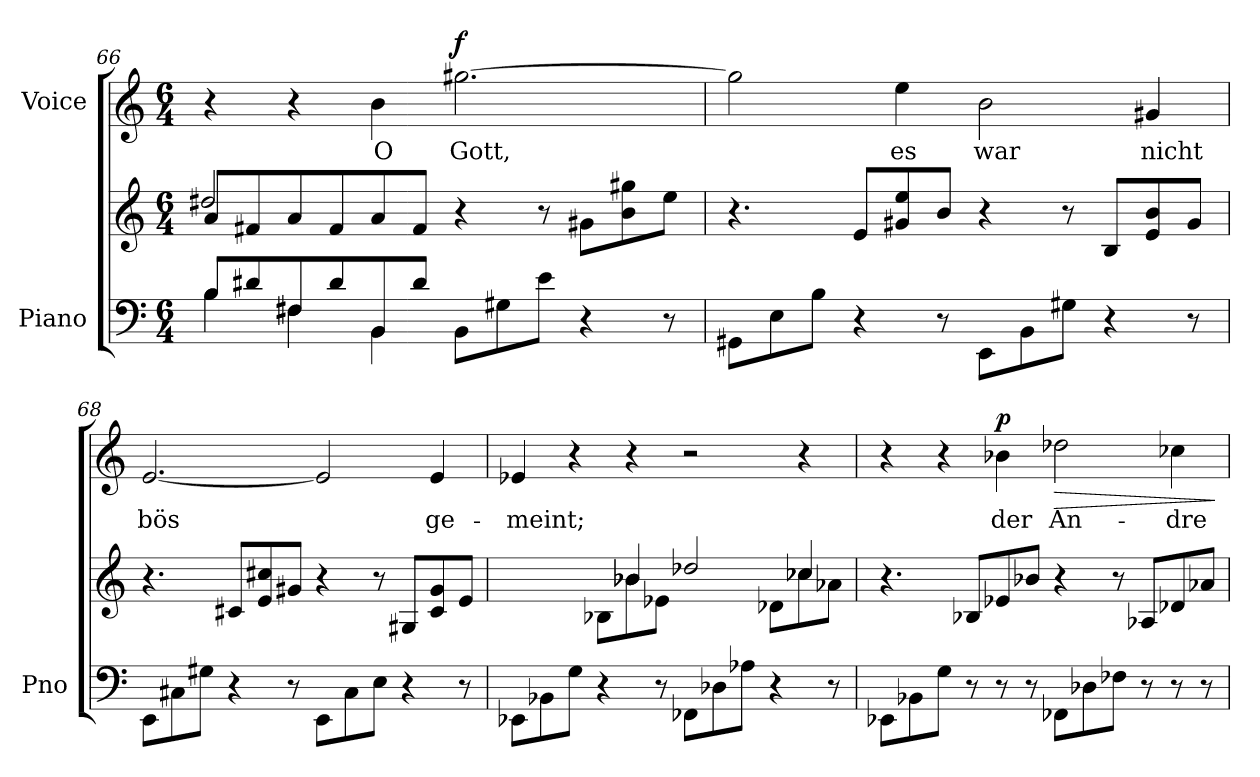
**kern	**kern	**kern	**text	**dynam
*part2	*part2	*part1	*part1	*part1
*staff3	*staff2	*staff1	*staff1	*staff1
*I"Piano	*	*I"Voice	*	*
*I'Pno	*	*	*	*
!!LO:LB:g=z
*clefF4	*clefG2	*clefG2	*	*
*k[]	*k[]	*k[]	*	*
*M6/4	*M6/4	*M6/4	*	*
=66	=66	=66	=66	=66
*^	*^	*	*	*
8B/L	4B\	8a/L	2dd#X/	4r	.	.
8d#X/	.	8f#X/	.	.	.	.
8F#X/	4F#\	8a/	.	4r	.	.
8d#/	.	8f#/	.	.	.	.
!	!	!	!	!	!LO:LY:b	!
8BB/	4BB\	8a/	1ryy	4b\	O	.
8d#/J	.	8f#/J	.	.	.	.
!	!	!	!	!	!LO:LY:b	!LO:DY:b
8BB\L	2.ryy	4r	.	[2.gg#X\	Gott,	f
8G#X\	.	.	.	.	.	.
8e\J	.	8r	.	.	.	.
4r	.	8g#X\L	.	.	.	.
.	.	8b\ 8gg#X\	.	.	.	.
8r	.	8ee\J	.	.	.	.
*v	*v	*	*	*	*	*
*	*v	*v	*	*	*
=67	=67	=67	=67	=67
8GG#X\L	4.r	2gg#\]	.	.
8E\	.	.	.	.
8B\J	.	.	.	.
4r	8e/L	.	.	.
!	!	!	!LO:LY:b	!
.	8g#X/ 8ee/	4ee\	es	.
8r	8b/J	.	.	.
!	!	!	!LO:LY:b	!
8EE\L	4r	2b\	war	.
8BB\	.	.	.	.
8G#X\J	8r	.	.	.
4r	8B/L	.	.	.
!	!	!	!LO:LY:b	!
.	8e/ 8b/	4g#X/	nicht	.
8r	8g#/J	.	.	.
=68	=68	=68	=68	=68
!	!	!	!LO:LY:b	!
8EE\L	4.r	[2.e/	bös	.
8C#X\	.	.	.	.
8G#X\J	.	.	.	.
4r	8c#X/L	.	.	.
.	8e/ 8cc#X/	.	.	.
8r	8g#X/J	.	.	.
8EE\L	4r	2e/]	.	.
8C#\	.	.	.	.
8E\J	8r	.	.	.
4r	8G#X/L	.	.	.
!	!	!	!LO:LY:b	!
.	8c#/ 8g#/	4e/	ge-	.
8r	8e/J	.	.	.
=69	=69	=69	=69	=69
*	*^	*	*	*
!	!	!	!	!LO:LY:b	!
8EE-X\L	2ryy	4.ryy	4e-X/	-meint;	.
8BB-X\	.	.	.	.	.
8G\J	.	.	4r	.	.
4r	.	8B-X\L	.	.	.
.	4b-X/	8b-\	4r	.	.
8r	.	8e-X\J	.	.	.
8FF-X\L	2dd-X/	4ryy	2r	.	.
8D-X\	.	.	.	.	.
8A-X\J	.	8ryy	.	.	.
4r	.	8d-X\L	.	.	.
.	4cc-X/	8cc-\	4r	.	.
8r	.	8a-X\J	.	.	.
*	*v	*v	*	*	*
!!LO:LB:g=z
=70	=70	=70	=70	=70
8EE-X\L	4.r	4r	.	.
8BB-X\	.	.	.	.
8G\J	.	4r	.	.
8r	8B-X/L	.	.	.
!	!	!	!LO:LY:b	!LO:DY:b
8r	8e-X/	4b-X\	der	p
8r	8b-X/J	.	.	.
!	!	!	!LO:LY:b	!LO:HP:b
8FF-X\L	4r	2dd-X\	An-	>
8D-X\	.	.	.	.
8F-X\J	8r	.	.	.
8r	8A-X/L	.	.	.
!	!	!	!LO:LY:b	!
8r	8d-X/	4cc-X\	-dre	.
8r	8a-X/J	.	.	.
.	.	.	.	]
=	=	=	=	=
*-	*-	*-	*-	*-
